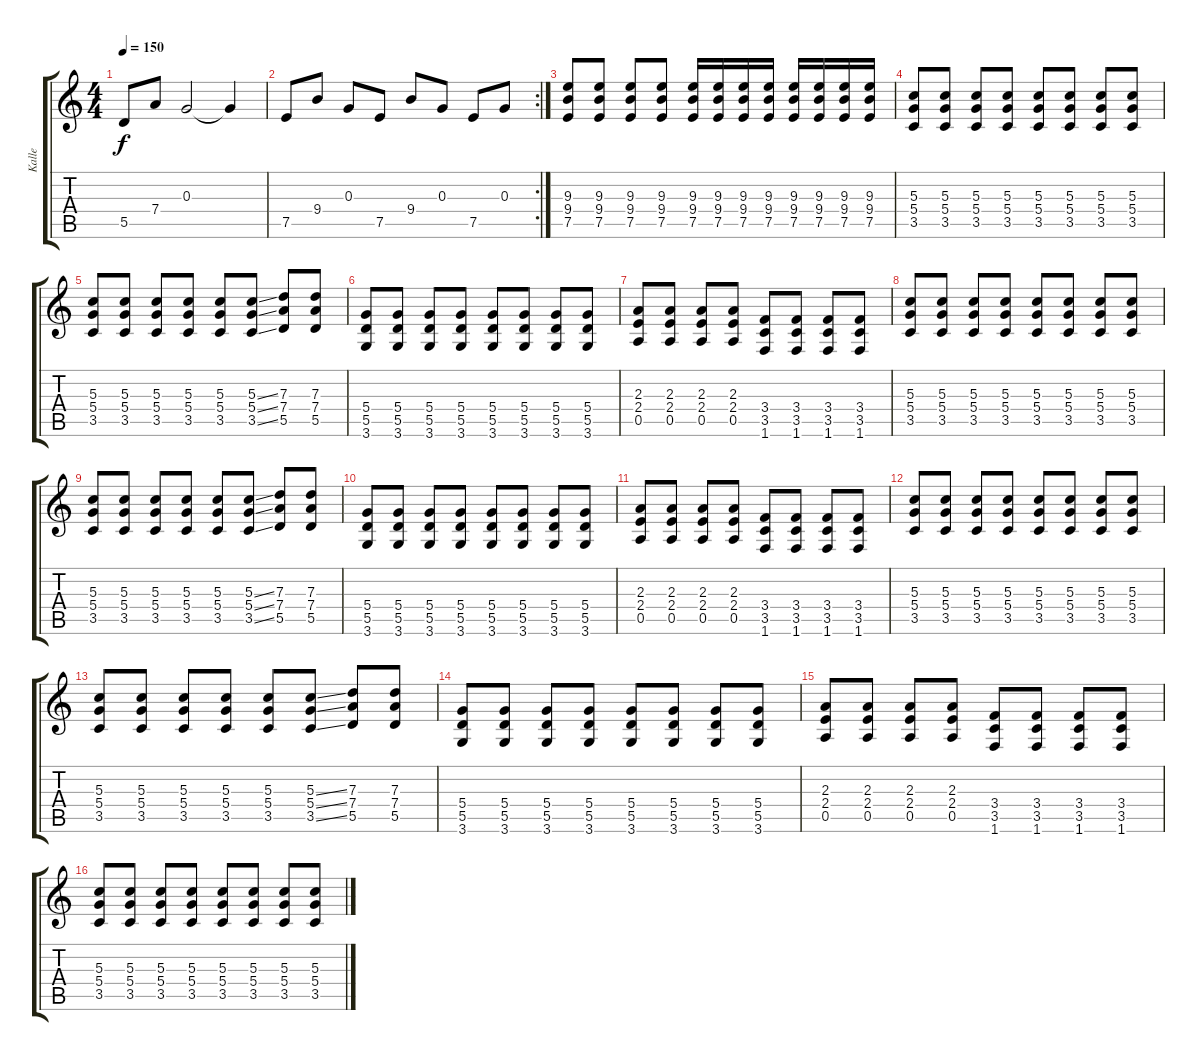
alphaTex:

\track ("Kalle" "Kalle") {instrument distortionguitar}
\staff {score tabs}
\tuning (E4 B3 G3 D3 A2 E2) {hide}
\ts (4 4)
\tempo 150
\clef g2
\ks c
5.5.8{dy f} 7.4.8 0.3.2 0.3{t}.4 |
\rc 2
7.5.8 9.4.8 0.3.8 7.5.8 9.4.8 0.3.8 7.5.8 0.3.8 |
(9.3 9.4 7.5).8 (9.3 9.4 7.5).8 (9.3 9.4 7.5).8 (9.3 9.4 7.5).8 (9.3 9.4 7.5).16 (9.3 9.4 7.5).16 (9.3 9.4 7.5).16 (9.3 9.4 7.5).16 (9.3 9.4 7.5).16 (9.3 9.4 7.5).16 (9.3 9.4 7.5).16 (9.3 9.4 7.5).16 |
(5.3 5.4 3.5).8 (5.3 5.4 3.5).8 (5.3 5.4 3.5).8 (5.3 5.4 3.5).8 (5.3 5.4 3.5).8 (5.3 5.4 3.5).8 (5.3 5.4 3.5).8 (5.3 5.4 3.5).8 |
(5.3 5.4 3.5).8 (5.3 5.4 3.5).8 (5.3 5.4 3.5).8 (5.3 5.4 3.5).8 (5.3 5.4 3.5).8 (5.3{ss} 5.4{ss} 3.5{ss}).8 (7.3 7.4 5.5).8 (7.3 7.4 5.5).8 |
(5.4 5.5 3.6).8 (5.4 5.5 3.6).8 (5.4 5.5 3.6).8 (5.4 5.5 3.6).8 (5.4 5.5 3.6).8 (5.4 5.5 3.6).8 (5.4 5.5 3.6).8 (5.4 5.5 3.6).8 |
(2.3 2.4 0.5).8 (2.3 2.4 0.5).8 (2.3 2.4 0.5).8 (2.3 2.4 0.5).8 (3.4 3.5 1.6).8 (3.4 3.5 1.6).8 (3.4 3.5 1.6).8 (3.4 3.5 1.6).8 |
(5.3 5.4 3.5).8 (5.3 5.4 3.5).8 (5.3 5.4 3.5).8 (5.3 5.4 3.5).8 (5.3 5.4 3.5).8 (5.3 5.4 3.5).8 (5.3 5.4 3.5).8 (5.3 5.4 3.5).8 |
(5.3 5.4 3.5).8 (5.3 5.4 3.5).8 (5.3 5.4 3.5).8 (5.3 5.4 3.5).8 (5.3 5.4 3.5).8 (5.3{ss} 5.4{ss} 3.5{ss}).8 (7.3 7.4 5.5).8 (7.3 7.4 5.5).8 |
(5.4 5.5 3.6).8 (5.4 5.5 3.6).8 (5.4 5.5 3.6).8 (5.4 5.5 3.6).8 (5.4 5.5 3.6).8 (5.4 5.5 3.6).8 (5.4 5.5 3.6).8 (5.4 5.5 3.6).8 |
(2.3 2.4 0.5).8 (2.3 2.4 0.5).8 (2.3 2.4 0.5).8 (2.3 2.4 0.5).8 (3.4 3.5 1.6).8 (3.4 3.5 1.6).8 (3.4 3.5 1.6).8 (3.4 3.5 1.6).8 |
(5.3 5.4 3.5).8 (5.3 5.4 3.5).8 (5.3 5.4 3.5).8 (5.3 5.4 3.5).8 (5.3 5.4 3.5).8 (5.3 5.4 3.5).8 (5.3 5.4 3.5).8 (5.3 5.4 3.5).8 |
(5.3 5.4 3.5).8 (5.3 5.4 3.5).8 (5.3 5.4 3.5).8 (5.3 5.4 3.5).8 (5.3 5.4 3.5).8 (5.3{ss} 5.4{ss} 3.5{ss}).8 (7.3 7.4 5.5).8 (7.3 7.4 5.5).8 |
(5.4 5.5 3.6).8 (5.4 5.5 3.6).8 (5.4 5.5 3.6).8 (5.4 5.5 3.6).8 (5.4 5.5 3.6).8 (5.4 5.5 3.6).8 (5.4 5.5 3.6).8 (5.4 5.5 3.6).8 |
(2.3 2.4 0.5).8 (2.3 2.4 0.5).8 (2.3 2.4 0.5).8 (2.3 2.4 0.5).8 (3.4 3.5 1.6).8 (3.4 3.5 1.6).8 (3.4 3.5 1.6).8 (3.4 3.5 1.6).8 |
(5.3 5.4 3.5).8 (5.3 5.4 3.5).8 (5.3 5.4 3.5).8 (5.3 5.4 3.5).8 (5.3 5.4 3.5).8 (5.3 5.4 3.5).8 (5.3 5.4 3.5).8 (5.3 5.4 3.5).8
